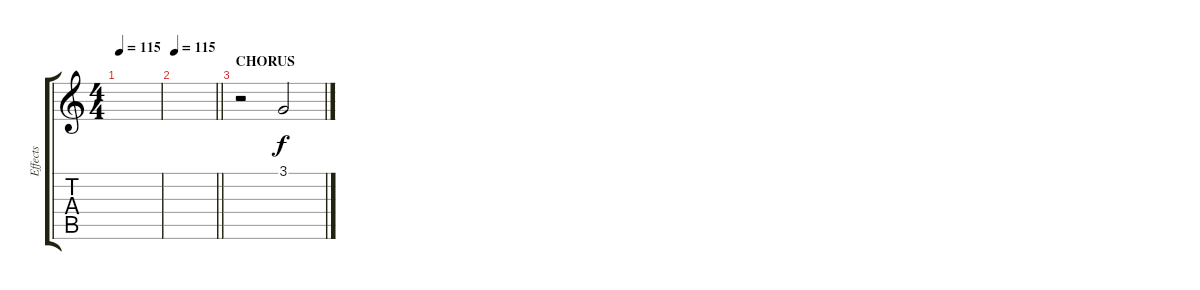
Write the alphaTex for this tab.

\track ("Effects" "Effects") {instrument reversecymbal}
\staff {score tabs}
\tuning (E4 B3 G3 D3 A2 E2) {hide}
\ts (4 4)
\tempo 115
\clef g2
\ks c
|
\tempo 115
\barLineRight lightlight
|
\section ("" "CHORUS")
r.2 3.1.2
